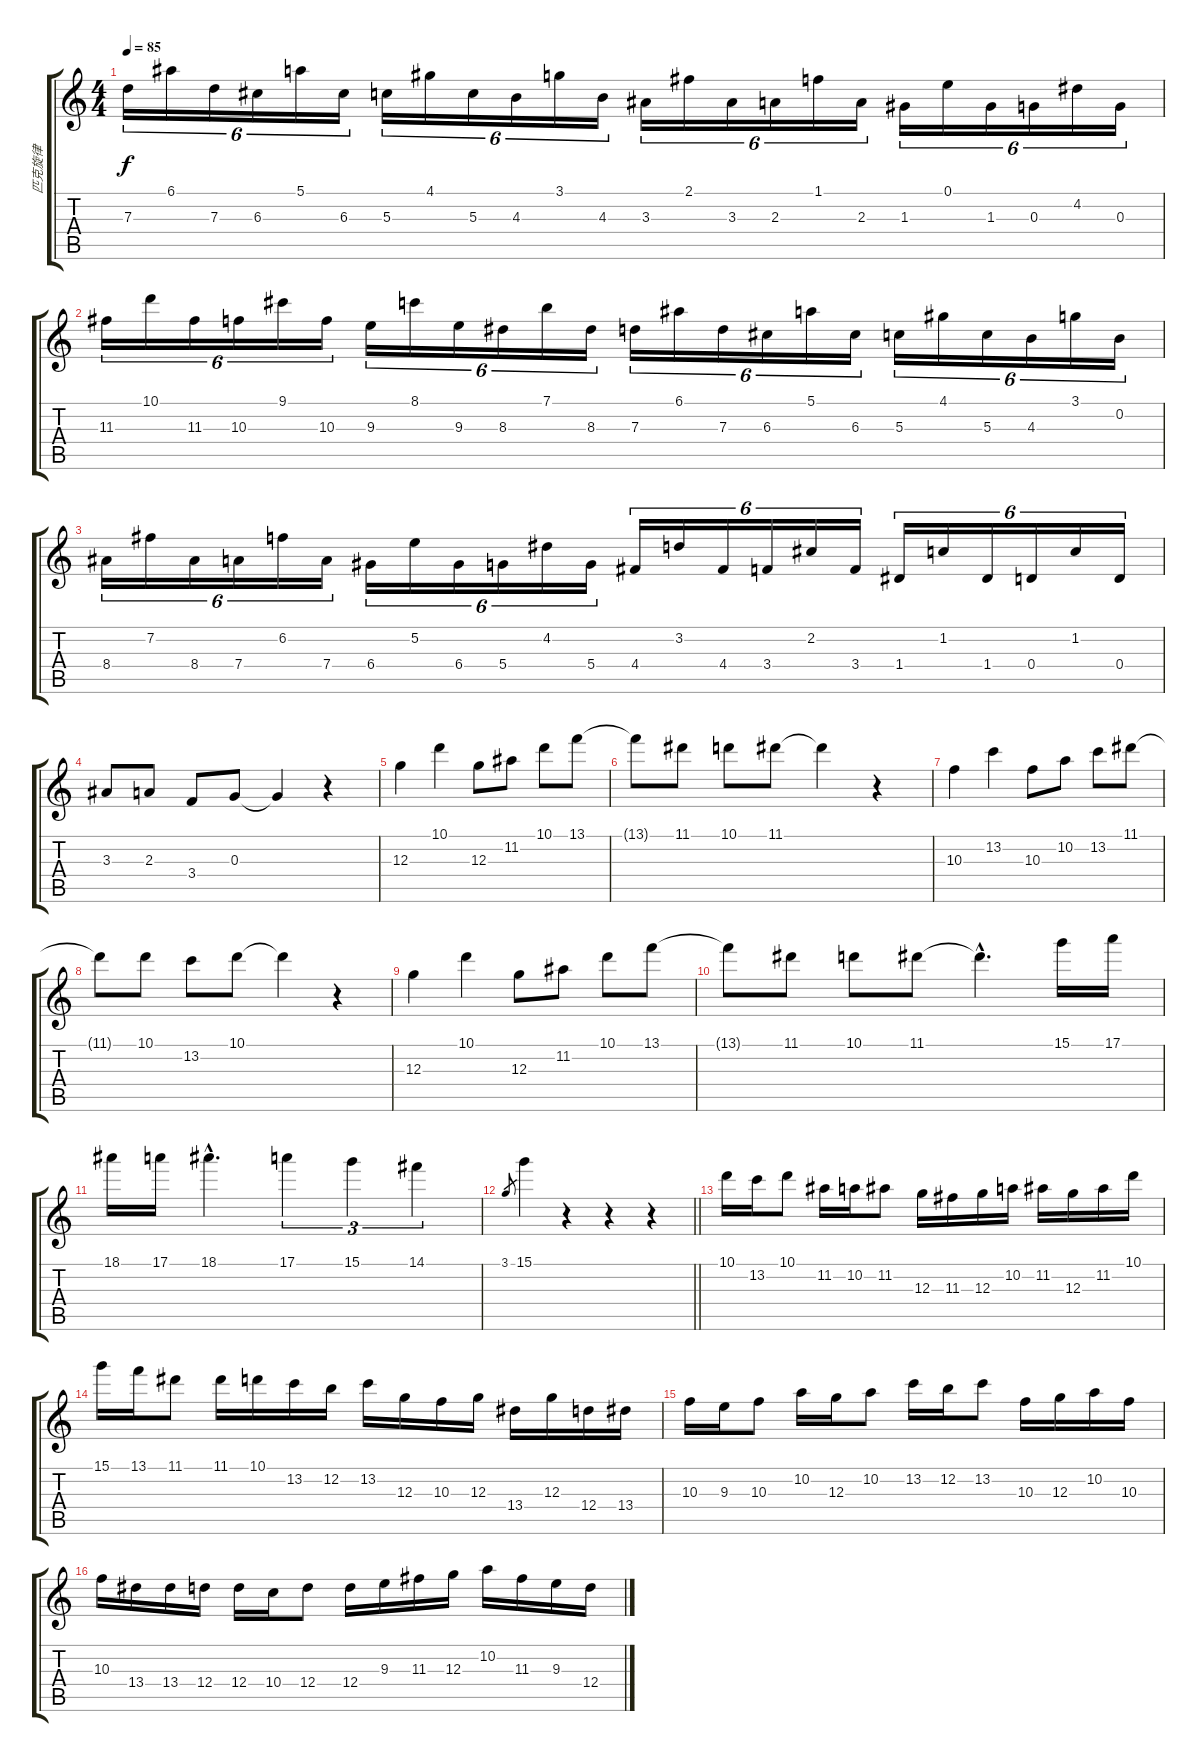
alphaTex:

\track ("匹克旋律" "匹克旋律") {instrument acousticguitarsteel}
\staff {score tabs}
\tuning (E4 B3 G3 D3 A2 E2) {hide}
\ts (4 4)
\tempo 85
\clef g2
\ks c
7.3.16{tu (6 4) dy f instrument acousticguitarsteel} 6.1.16{tu (6 4)} 7.3.16{tu (6 4)} 6.3.16{tu (6 4)} 5.1.16{tu (6 4)} 6.3.16{tu (6 4)} 5.3.16{tu (6 4)} 4.1.16{tu (6 4)} 5.3.16{tu (6 4)} 4.3.16{tu (6 4)} 3.1.16{tu (6 4)} 4.3.16{tu (6 4)} 3.3.16{tu (6 4)} 2.1.16{tu (6 4)} 3.3.16{tu (6 4)} 2.3.16{tu (6 4)} 1.1.16{tu (6 4)} 2.3.16{tu (6 4)} 1.3.16{tu (6 4)} 0.1.16{tu (6 4)} 1.3.16{tu (6 4)} 0.3.16{tu (6 4)} 4.2.16{tu (6 4)} 0.3.16{tu (6 4)} |
11.3.16{tu (6 4)} 10.1.16{tu (6 4)} 11.3.16{tu (6 4)} 10.3.16{tu (6 4)} 9.1.16{tu (6 4)} 10.3.16{tu (6 4)} 9.3.16{tu (6 4)} 8.1.16{tu (6 4)} 9.3.16{tu (6 4)} 8.3.16{tu (6 4)} 7.1.16{tu (6 4)} 8.3.16{tu (6 4)} 7.3.16{tu (6 4)} 6.1.16{tu (6 4)} 7.3.16{tu (6 4)} 6.3.16{tu (6 4)} 5.1.16{tu (6 4)} 6.3.16{tu (6 4)} 5.3.16{tu (6 4)} 4.1.16{tu (6 4)} 5.3.16{tu (6 4)} 4.3.16{tu (6 4)} 3.1.16{tu (6 4)} 0.2.16{tu (6 4)} |
8.4.16{tu (6 4)} 7.2.16{tu (6 4)} 8.4.16{tu (6 4)} 7.4.16{tu (6 4)} 6.2.16{tu (6 4)} 7.4.16{tu (6 4)} 6.4.16{tu (6 4)} 5.2.16{tu (6 4)} 6.4.16{tu (6 4)} 5.4.16{tu (6 4)} 4.2.16{tu (6 4)} 5.4.16{tu (6 4)} 4.4.16{tu (6 4)} 3.2.16{tu (6 4)} 4.4.16{tu (6 4)} 3.4.16{tu (6 4)} 2.2.16{tu (6 4)} 3.4.16{tu (6 4)} 1.4.16{tu (6 4)} 1.2.16{tu (6 4)} 1.4.16{tu (6 4)} 0.4.16{tu (6 4)} 1.2.16{tu (6 4)} 0.4.16{tu (6 4)} |
3.3.8 2.3.8 3.4.8 0.3.8 0.3{t}.4 r.4 |
12.3.4 10.1.4 12.3.8 11.2.8 10.1.8 13.1.8 |
13.1{t}.8 11.1.8 10.1.8 11.1.8 11.1{t}.4 r.4 |
10.3.4 13.2.4 10.3.8 10.2.8 13.2.8 11.1.8 |
11.1{t}.8 10.1.8 13.2.8 10.1.8 10.1{t}.4 r.4 |
12.3.4 10.1.4 12.3.8 11.2.8 10.1.8 13.1.8 |
13.1{t}.8 11.1.8 10.1.8 11.1.8 11.1{hac t}.4{d} 15.1.16 17.1.16 |
18.1.16 17.1.16 18.1{hac}.4{d} 17.1.4{tu (3 2)} 15.1.4{tu (3 2)} 14.1.4{tu (3 2)} |
\barLineRight lightlight
3.1.8{gr} 15.1.4 r.4 r.4 r.4 |
10.1.16 13.2.16 10.1.8 11.2.16 10.2.16 11.2.8 12.3.16 11.3.16 12.3.16 10.2.16 11.2.16 12.3.16 11.2.16 10.1.16 |
15.1.16 13.1.16 11.1.8 11.1.16 10.1.16 13.2.16 12.2.16 13.2.16 12.3.16 10.3.16 12.3.16 13.4.16 12.3.16 12.4.16 13.4.16 |
10.3.16 9.3.16 10.3.8 10.2.16 12.3.16 10.2.8 13.2.16 12.2.16 13.2.8 10.3.16 12.3.16 10.2.16 10.3.16 |
10.3.16 13.4.16 13.4.16 12.4.16 12.4.16 10.4.16 12.4.8 12.4.16 9.3.16 11.3.16 12.3.16 10.2.16 11.3.16 9.3.16 12.4.16
